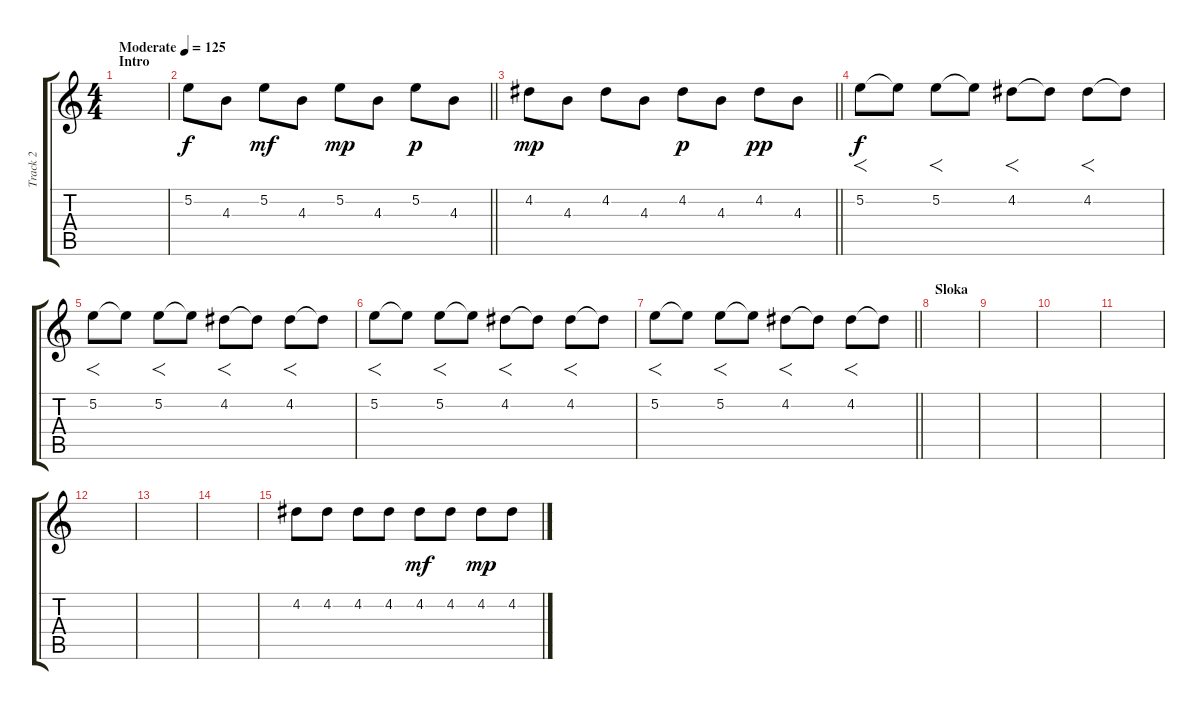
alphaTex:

\track ("Track 2" "Track 2") {instrument overdrivenguitar}
\staff {score tabs}
\tuning (E4 B3 G3 D3 A2 E2) {hide}
\ts (4 4)
\section ("" "Intro")
\tempo (125 "Moderate")
\clef g2
\ks c
|
\barLineRight lightlight
5.2.8 4.3.8 5.2.8{dy mf} 4.3.8 5.2.8{dy mp} 4.3.8 5.2.8{dy p} 4.3.8 |
\barLineRight lightlight
4.2.8{dy mp} 4.3.8 4.2.8 4.3.8 4.2.8{dy p} 4.3.8 4.2.8{dy pp} 4.3.8 |
5.2.8{f dy f} 5.2{t}.8 5.2.8{f} 5.2{t}.8 4.2.8{f} 4.2{t}.8 4.2.8{f} 4.2{t}.8 |
5.2.8{f} 5.2{t}.8 5.2.8{f} 5.2{t}.8 4.2.8{f} 4.2{t}.8 4.2.8{f} 4.2{t}.8 |
5.2.8{f} 5.2{t}.8 5.2.8{f} 5.2{t}.8 4.2.8{f} 4.2{t}.8 4.2.8{f} 4.2{t}.8 |
\barLineRight lightlight
5.2.8{f} 5.2{t}.8 5.2.8{f} 5.2{t}.8 4.2.8{f} 4.2{t}.8 4.2.8{f} 4.2{t}.8 |
\section ("" "Sloka")
|
|
|
|
|
|
|
4.2.8 4.2.8 4.2.8 4.2.8 4.2.8{dy mf} 4.2.8 4.2.8{dy mp} 4.2.8
